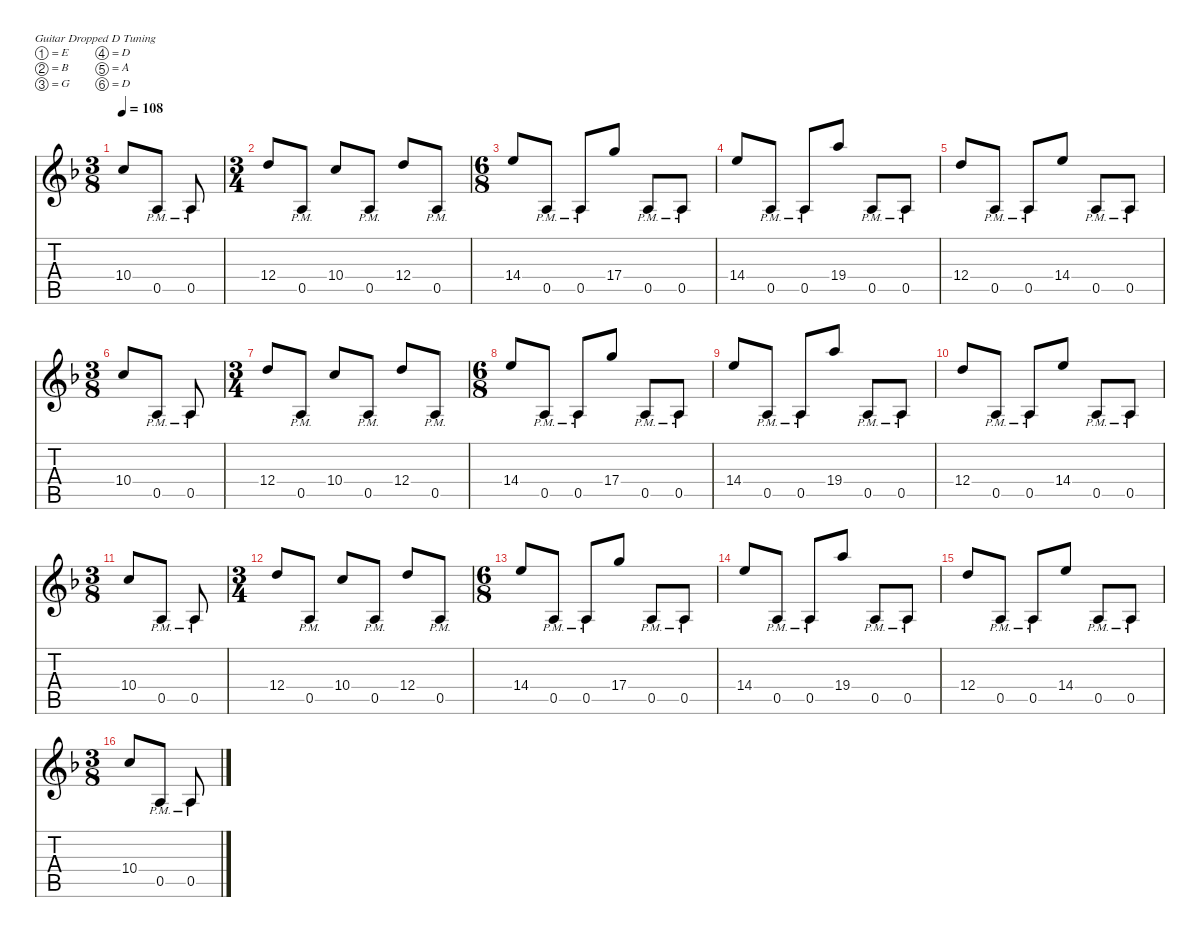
\defaultSystemsLayout 4
\hideDynamics
\bracketExtendMode nobrackets
\singleTrackTrackNamePolicy hidden
\multiTrackTrackNamePolicy hidden
\firstSystemTrackNameMode fullname
\firstSystemTrackNameOrientation horizontal
\otherSystemsTrackNameOrientation horizontal
\track ("Adam Jones" "od.guit.") {defaultSystemsLayout 4 mute instrument overdrivenguitar}
\staff {score tabs}
\tuning (E4 B3 G3 D3 A2 D2)
\ts (3 8)
\beaming (8 2 2 2 2)
\tempo 108
\clef g2
\ks dminor
10.4{acc forcenatural}.8{dy f beam Up} 0.5{pm acc forcenatural}.8{beam Up} 0.5{pm acc forcenatural}.8{beam Up} |
\ts (3 4)
\beaming (8 2 2 2 2)
12.4{acc forcenatural}.8{beam Up} 0.5{pm acc forcenatural}.8{beam Up} 10.4{acc forcenatural}.8{beam Up} 0.5{pm acc forcenatural}.8{beam Up} 12.4{acc forcenatural}.8{beam Up} 0.5{pm acc forcenatural}.8{beam Up} |
\ts (6 8)
\beaming (8 2 2 2 2)
14.4{acc forcenatural}.8{beam Up} 0.5{pm acc forcenatural}.8{beam Up} 0.5{pm acc forcenatural}.8{beam Up} 17.4{acc forcenatural}.8{beam Up} 0.5{pm acc forcenatural}.8{beam Up} 0.5{pm acc forcenatural}.8{beam Up} |
14.4{acc forcenatural}.8{beam Up} 0.5{pm acc forcenatural}.8{beam Up} 0.5{pm acc forcenatural}.8{beam Up} 19.4{acc forcenatural}.8{beam Up} 0.5{pm acc forcenatural}.8{beam Up} 0.5{pm acc forcenatural}.8{beam Up} |
12.4{acc forcenatural}.8{beam Up} 0.5{pm acc forcenatural}.8{beam Up} 0.5{pm acc forcenatural}.8{beam Up} 14.4{acc forcenatural}.8{beam Up} 0.5{pm acc forcenatural}.8{beam Up} 0.5{pm acc forcenatural}.8{beam Up} |
\ts (3 8)
\beaming (8 2 2 2 2)
10.4{acc forcenatural}.8{beam Up} 0.5{pm acc forcenatural}.8{beam Up} 0.5{pm acc forcenatural}.8{beam Up} |
\ts (3 4)
\beaming (8 2 2 2 2)
12.4{acc forcenatural}.8{beam Up} 0.5{pm acc forcenatural}.8{beam Up} 10.4{acc forcenatural}.8{beam Up} 0.5{pm acc forcenatural}.8{beam Up} 12.4{acc forcenatural}.8{beam Up} 0.5{pm acc forcenatural}.8{beam Up} |
\ts (6 8)
\beaming (8 2 2 2 2)
14.4{acc forcenatural}.8{beam Up} 0.5{pm acc forcenatural}.8{beam Up} 0.5{pm acc forcenatural}.8{beam Up} 17.4{acc forcenatural}.8{beam Up} 0.5{pm acc forcenatural}.8{beam Up} 0.5{pm acc forcenatural}.8{beam Up} |
14.4{acc forcenatural}.8{beam Up} 0.5{pm acc forcenatural}.8{beam Up} 0.5{pm acc forcenatural}.8{beam Up} 19.4{acc forcenatural}.8{beam Up} 0.5{pm acc forcenatural}.8{beam Up} 0.5{pm acc forcenatural}.8{beam Up} |
12.4{acc forcenatural}.8{beam Up} 0.5{pm acc forcenatural}.8{beam Up} 0.5{pm acc forcenatural}.8{beam Up} 14.4{acc forcenatural}.8{beam Up} 0.5{pm acc forcenatural}.8{beam Up} 0.5{pm acc forcenatural}.8{beam Up} |
\ts (3 8)
\beaming (8 2 2 2 2)
10.4{acc forcenatural}.8{beam Up} 0.5{pm acc forcenatural}.8{beam Up} 0.5{pm acc forcenatural}.8{beam Up} |
\ts (3 4)
\beaming (8 2 2 2 2)
12.4{acc forcenatural}.8{beam Up} 0.5{pm acc forcenatural}.8{beam Up} 10.4{acc forcenatural}.8{beam Up} 0.5{pm acc forcenatural}.8{beam Up} 12.4{acc forcenatural}.8{beam Up} 0.5{pm acc forcenatural}.8{beam Up} |
\ts (6 8)
\beaming (8 2 2 2 2)
14.4{acc forcenatural}.8{beam Up} 0.5{pm acc forcenatural}.8{beam Up} 0.5{pm acc forcenatural}.8{beam Up} 17.4{acc forcenatural}.8{beam Up} 0.5{pm acc forcenatural}.8{beam Up} 0.5{pm acc forcenatural}.8{beam Up} |
14.4{acc forcenatural}.8{beam Up} 0.5{pm acc forcenatural}.8{beam Up} 0.5{pm acc forcenatural}.8{beam Up} 19.4{acc forcenatural}.8{beam Up} 0.5{pm acc forcenatural}.8{beam Up} 0.5{pm acc forcenatural}.8{beam Up} |
12.4{acc forcenatural}.8{beam Up} 0.5{pm acc forcenatural}.8{beam Up} 0.5{pm acc forcenatural}.8{beam Up} 14.4{acc forcenatural}.8{beam Up} 0.5{pm acc forcenatural}.8{beam Up} 0.5{pm acc forcenatural}.8{beam Up} |
\ts (3 8)
\beaming (8 2 2 2 2)
10.4{acc forcenatural}.8{beam Up} 0.5{pm acc forcenatural}.8{beam Up} 0.5{pm acc forcenatural}.8{beam Up}
